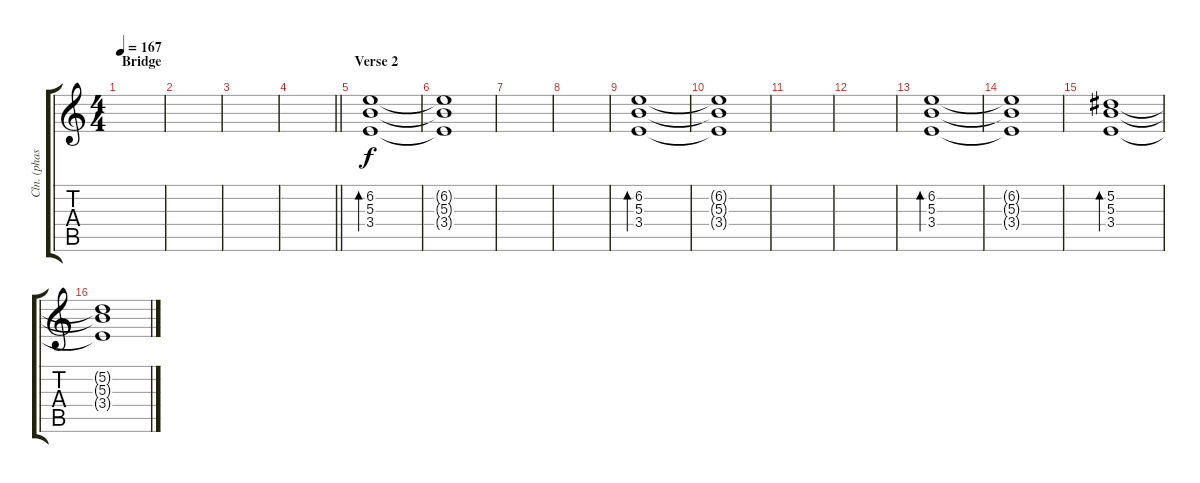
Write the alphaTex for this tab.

\track ("Cln. (phased) Lead Guitar" "Cln. (phas") {instrument electricguitarjazz}
\staff {score tabs}
\tuning (Eb4 Bb3 Gb3 Db3 Ab2 Db2) {hide}
\ts (4 4)
\section ("" "Bridge")
\tempo 167
\clef g2
\ks c
|
|
|
\barLineRight lightlight
|
\section ("" "Verse 2")
(6.2 5.3 3.4).1{bd 240} |
(6.2{t} 5.3{t} 3.4{t}).1 |
|
|
(6.2 5.3 3.4).1{bd 240} |
(6.2{t} 5.3{t} 3.4{t}).1 |
|
|
(6.2 5.3 3.4).1{bd 240} |
(6.2{t} 5.3{t} 3.4{t}).1 |
(5.2 5.3 3.4).1{bd 240} |
(5.2{t} 5.3{t} 3.4{t}).1
